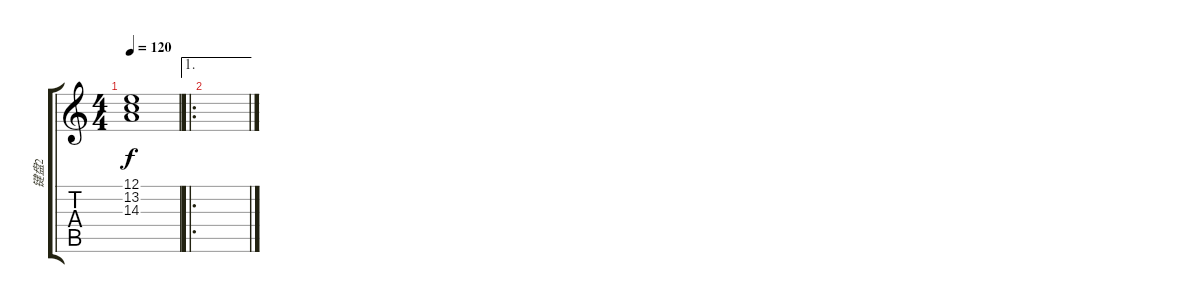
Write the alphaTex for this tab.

\track ("键盘2" "键盘2") {instrument lead2sawtooth}
\staff {score tabs}
\tuning (E4 B3 G3 D3 A2 E2) {hide}
\ts (4 4)
\tempo 120
\clef g2
\ks c
(12.1{t} 13.2{t} 14.3{t}).1{dy f} |
\ae 1
\ro
